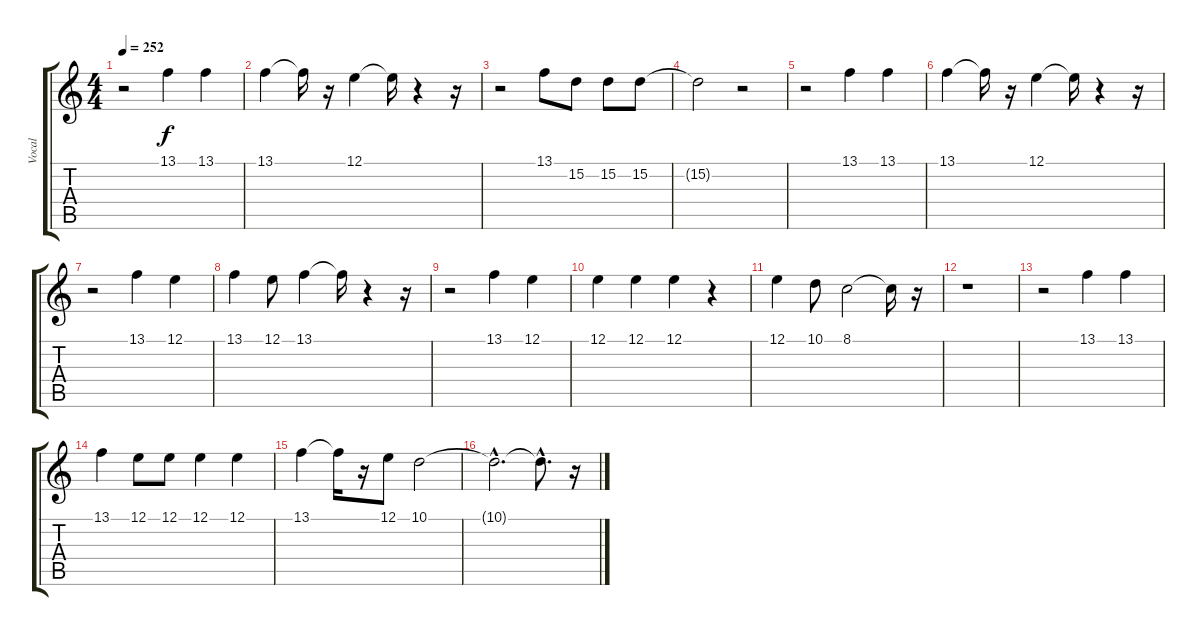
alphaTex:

\track ("Vocal" "Vocal") {instrument altosax}
\staff {score tabs}
\tuning (E4 B3 G3 D3 A2 E2) {hide}
\ts (4 4)
\tempo 252
\clef g2
\ks c
r.2{dy f} 13.1.4 13.1.4 |
13.1.4 13.1{t}.16 r.16 12.1.4 12.1{t}.16 r.4 r.16 |
r.2 13.1.8 15.2.8 15.2.8 15.2.8 |
15.2{t}.2 r.2 |
r.2 13.1.4 13.1.4 |
13.1.4 13.1{t}.16 r.16 12.1.4 12.1{t}.16 r.4 r.16 |
r.2 13.1.4 12.1.4 |
13.1.4 12.1.8 13.1.4 13.1{t}.16 r.4 r.16 |
r.2 13.1.4 12.1.4 |
12.1.4 12.1.4 12.1.4 r.4 |
12.1.4 10.1.8 8.1.2 8.1{t}.16 r.16 |
r.1 |
r.2 13.1.4 13.1.4 |
13.1.4 12.1.8 12.1.8 12.1.4 12.1.4 |
13.1.4 13.1{t}.16 r.16 12.1.8 10.1.2 |
10.1{hac t}.2{d} 10.1{hac t}.8{d} r.16
